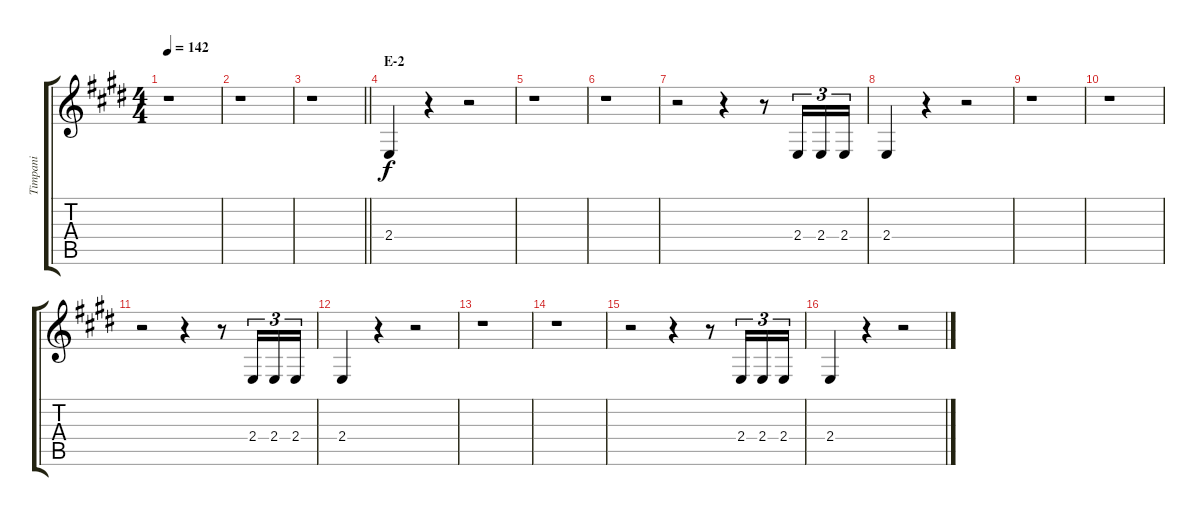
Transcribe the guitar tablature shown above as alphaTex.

\track ("Timpani" "Timpani") {instrument timpani}
\staff {score tabs}
\tuning (E4 B3 G3 D3 A2 E2) {hide}
\ts (4 4)
\tempo 142
\clef g2
\ks e
r.1{dy f} |
r.1 |
\barLineRight lightlight
r.1 |
\section ("" "E-2")
2.4.4 r.4 r.2 |
r.1 |
r.1 |
r.2 r.4 r.8 2.4.16{tu (3 2)} 2.4.16{tu (3 2)} 2.4.16{tu (3 2)} |
2.4.4 r.4 r.2 |
r.1 |
r.1 |
r.2 r.4 r.8 2.4.16{tu (3 2)} 2.4.16{tu (3 2)} 2.4.16{tu (3 2)} |
2.4.4 r.4 r.2 |
r.1 |
r.1 |
r.2 r.4 r.8 2.4.16{tu (3 2)} 2.4.16{tu (3 2)} 2.4.16{tu (3 2)} |
2.4.4 r.4 r.2
